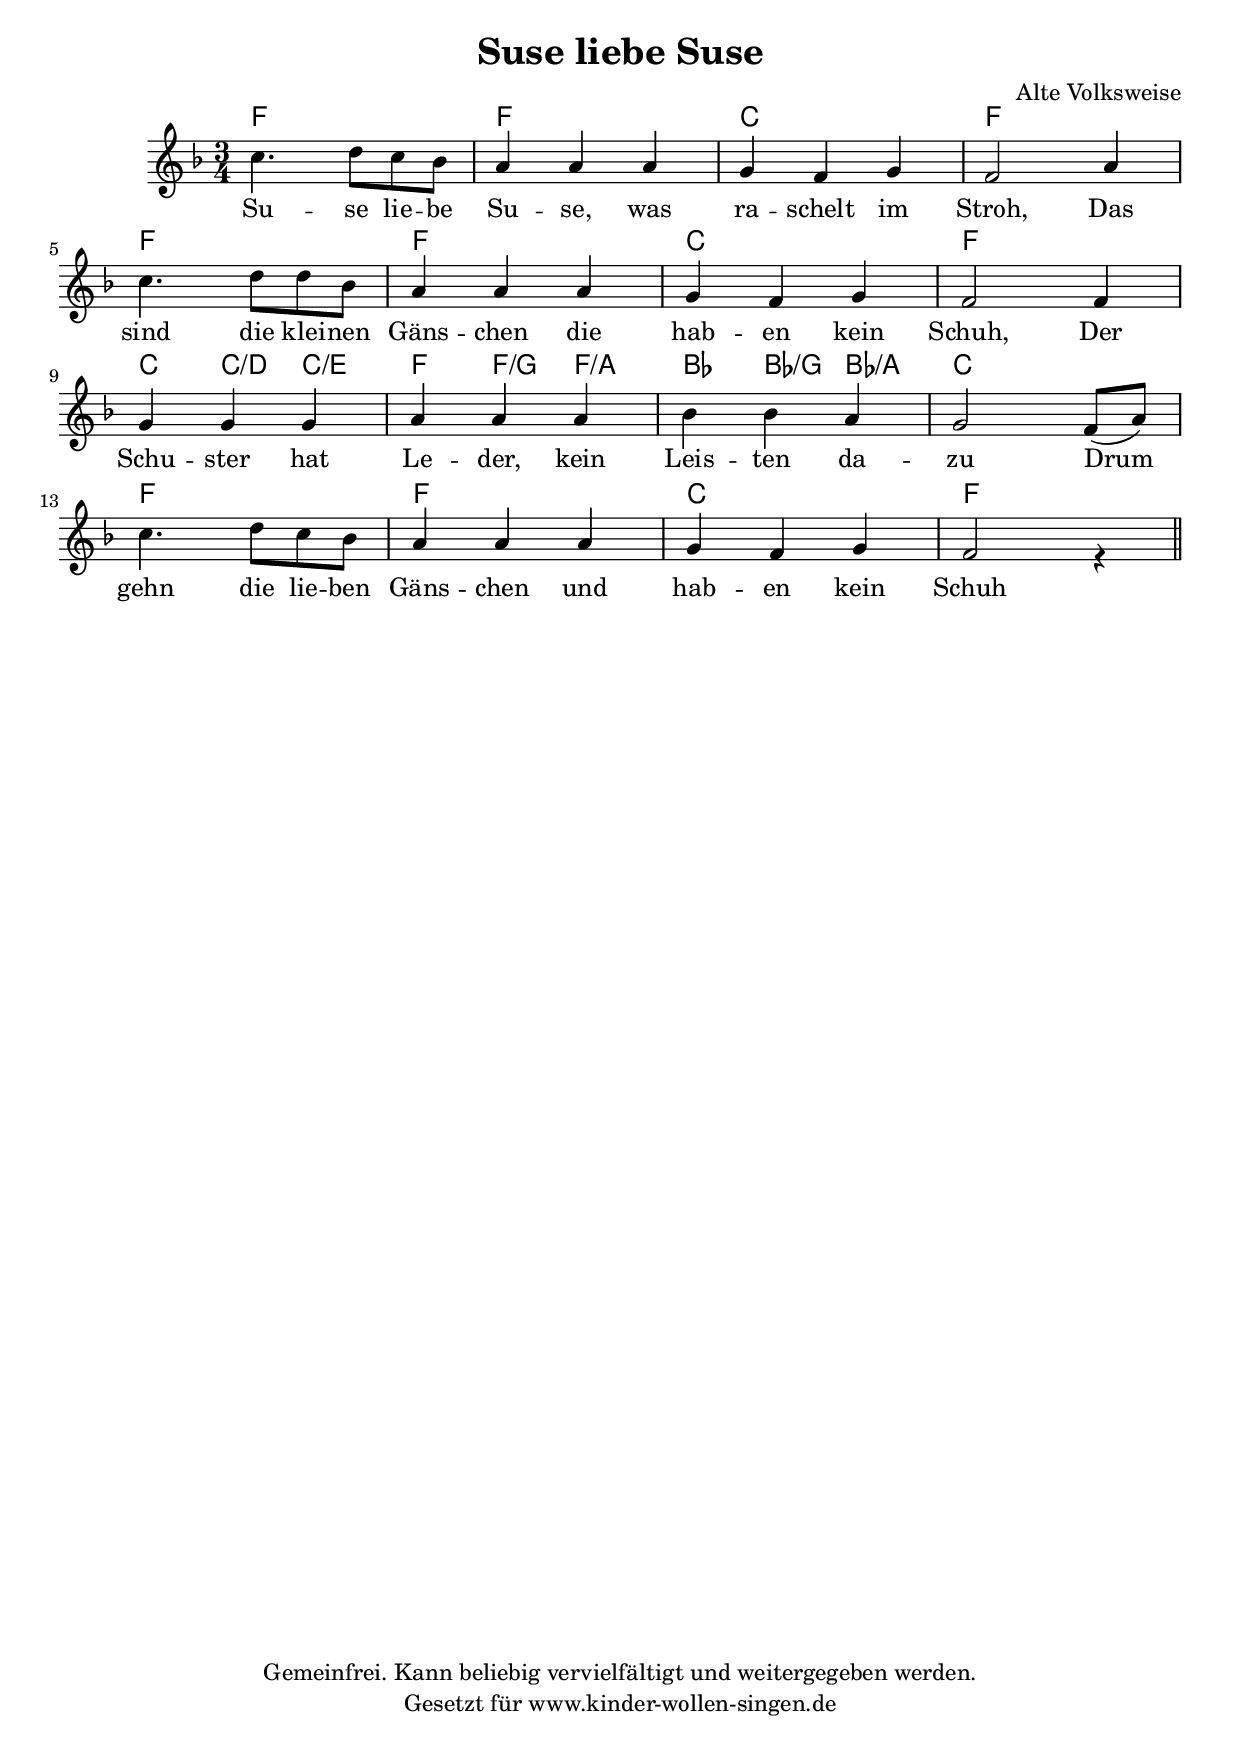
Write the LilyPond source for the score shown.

\version "2.10.33"
\header {
  title = "Suse liebe Suse"
  composer="Alte Volksweise"
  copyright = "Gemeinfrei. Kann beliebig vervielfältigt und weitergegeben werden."
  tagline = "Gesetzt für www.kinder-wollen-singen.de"
}


\score {
  <<

    \new ChordNames {
      \chordmode {
        \set midiInstrument = #"electric guitar (jazz)"
        \voiceOne
	f2. | f2. | c2. | f2. |
	f2. | f2. | c2. | f2. |
	c4 c:/d c:/e | 
	f4 f:/g f:/a | 
	bes bes:/g bes:/a |
	c2. |
	f2. | f2. | c2. | f2. |
      }
    }

    \new Staff
    <<
      \new Voice = "one" \relative c''{
        \set midiInstrument = #"flute"
        \voiceTwo

        \key  f \major
        \time 3/4
        \stemNeutral
	c4. d8 c bes |
	a4 a a |
	g f g |
	f2 a4 |
	\break
	c4. d8 d bes |
	a4 a a|
	g f g |
	f2 f4 |
	\break
	g g g |
	a a a |
	bes bes a |
	g2 f8(a) |
	\break
	c4. d8 c bes |
	a4 a a |
	g f g |
	f2 r4
	\bar "||"

      }
      
    >>
    \new Lyrics \lyricsto "one" \lyricmode {
      Su -- se lie -- be Su -- se, was ra -- schelt im Stroh,
      Das sind die klei -- nen Gäns -- chen die hab -- en kein Schuh,
      Der Schu -- ster hat Le -- der, kein Leis -- ten da -- zu 
      Drum gehn die lie -- ben Gäns -- chen  und hab -- en  kein Schuh
    }

  >>
  \layout{}

  \midi {
    \context {
      \Staff
      \remove "Staff_performer"
    }
    \context {
      \Voice
      \consists "Staff_performer"
    }
    \context {
      \Score
      tempoWholesPerMinute = #(ly:make-moment 75 3)
    }
  }

}
